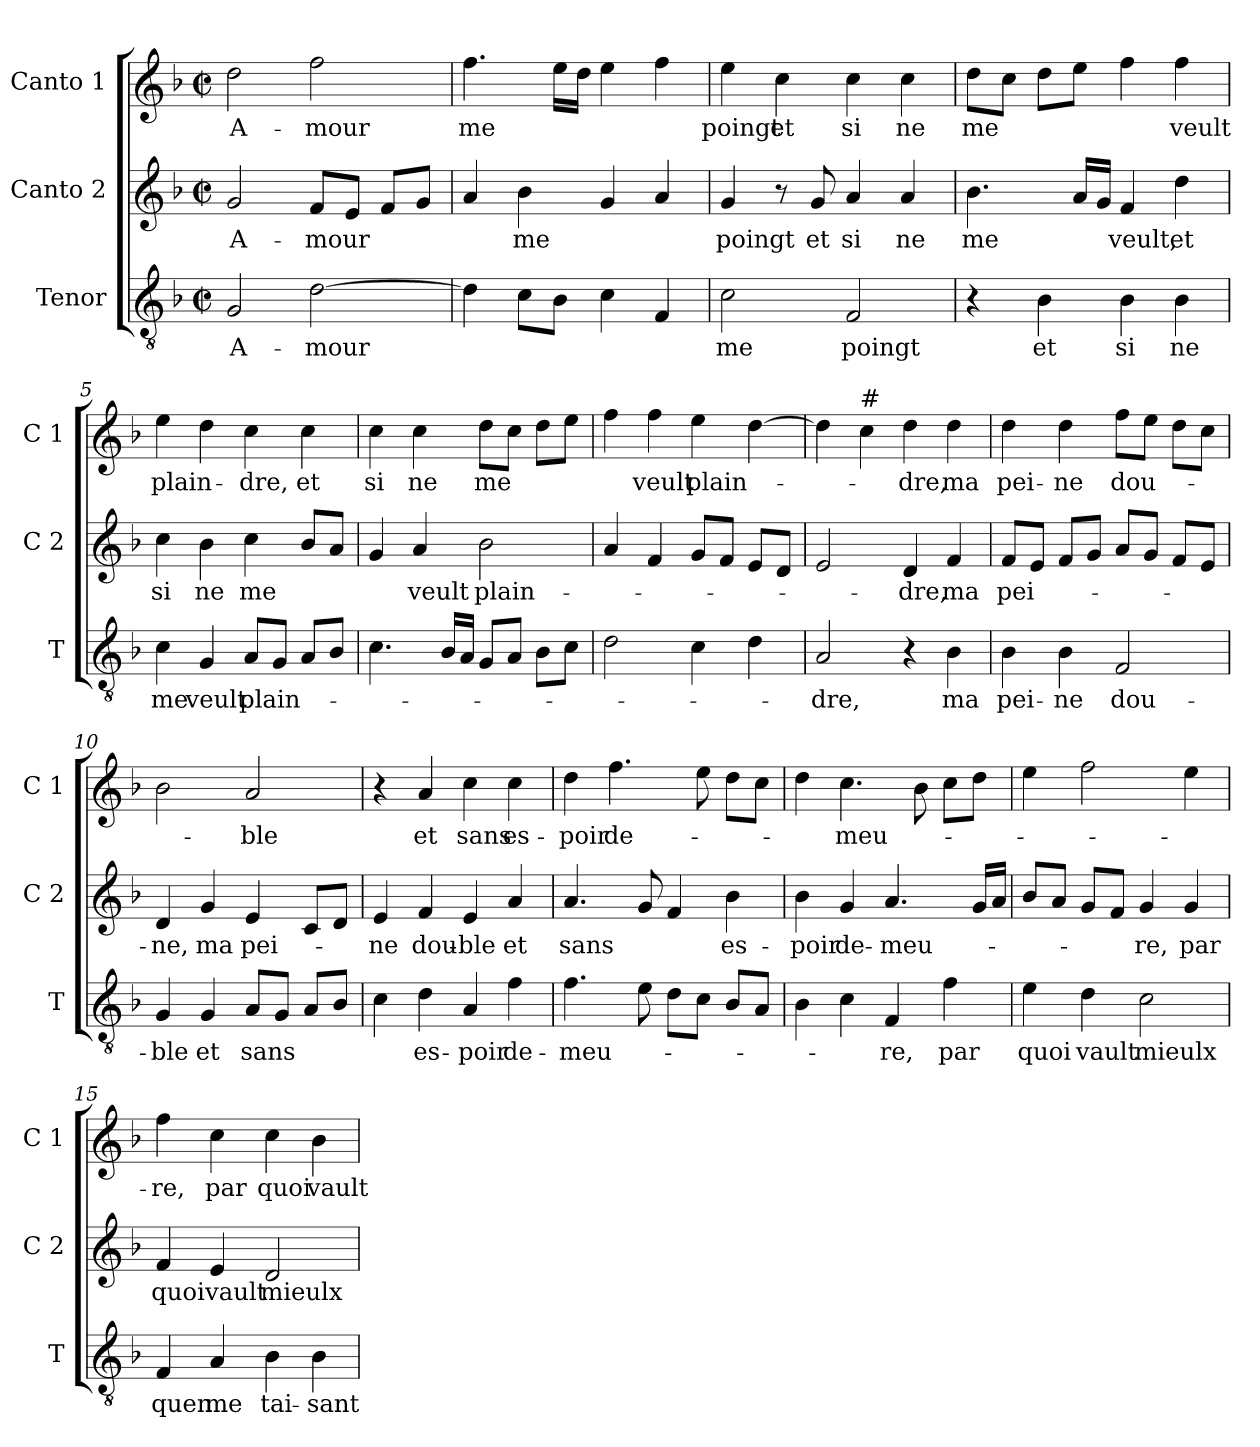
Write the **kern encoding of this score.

**kern	**text	**kern	**text	**kern	**text
*part3	*part3	*part2	*part2	*part1	*part1
*staff3	*staff3	*staff2	*staff2	*staff1	*staff1
*I"Tenor	*	*I"Canto 2	*	*I"Canto 1	*
*I'T	*	*I'C 2	*	*I'C 1	*
*clefGv2	*	*clefG2	*	*clefG2	*
*k[b-]	*	*k[b-]	*	*k[b-]	*
*F:	*	*F:	*	*F:	*
*M2/2	*	*M2/2	*	*M2/2	*
*met(c|)	*	*met(c|)	*	*met(c|)	*
=1	=1	=1	=1	=1	=1
!	!LO:LY:b	!	!LO:LY:b	!	!LO:LY:b
2G/	A-	2g/	A-	2dd\	A-
!	!LO:LY:b	!	!LO:LY:b	!	!LO:LY:b
[2d\	-mour	8f/L	-mour	2ff\	-mour
.	.	8e/J	.	.	.
.	.	8f/L	.	.	.
.	.	8g/J	.	.	.
=2	=2	=2	=2	=2	=2
!	!	!	!	!	!LO:LY:b
4d\]	.	4a/	.	4.ff\	me
!	!	!	!LO:LY:b	!	!
8c\L	.	4b-\	me	.	.
8B-\J	.	.	.	16ee\LL	.
.	.	.	.	16dd\JJ	.
4c\	.	4g/	.	4ee\	.
4F/	.	4a/	.	4ff\	.
=3	=3	=3	=3	=3	=3
!	!LO:LY:b	!	!LO:LY:b	!	!LO:LY:b
2c\	me	4g/	poingt	4ee\	poingt
!	!	!	!	!	!LO:LY:b
.	.	8r	.	4cc\	et
!	!	!	!LO:LY:b	!	!
.	.	8g/	et	.	.
!	!LO:LY:b	!	!LO:LY:b	!	!LO:LY:b
2F/	poingt	4a/	si	4cc\	si
!	!	!	!LO:LY:b	!	!LO:LY:b
.	.	4a/	ne	4cc\	ne
=4	=4	=4	=4	=4	=4
!	!	!	!LO:LY:b	!	!LO:LY:b
4r	.	4.b-\	me	8dd\L	me
.	.	.	.	8cc\J	.
!	!LO:LY:b	!	!	!	!
4B-\	et	.	.	8dd\L	.
.	.	16a/LL	.	8ee\J	.
.	.	16g/JJ	.	.	.
!	!LO:LY:b	!	!LO:LY:b	!	!
4B-\	si	4f/	veult,	4ff\	.
!	!LO:LY:b	!	!LO:LY:b	!	!LO:LY:b
4B-\	ne	4dd\	et	4ff\	veult
!!LO:LB:g=z
=5	=5	=5	=5	=5	=5
!	!LO:LY:b	!	!LO:LY:b	!	!LO:LY:b
4c\	me	4cc\	si	4ee\	plain-
!	!LO:LY:b	!	!LO:LY:b	!	!
4G/	veult	4b-\	ne	4dd\	.
!	!LO:LY:b	!	!LO:LY:b	!	!LO:LY:b
8A/L	plain-	4cc\	me	4cc\	-dre,
8G/J	.	.	.	.	.
!	!	!	!	!	!LO:LY:b
8A/L	.	8b-/L	.	4cc\	et
8B-/J	.	8a/J	.	.	.
=6	=6	=6	=6	=6	=6
!	!	!	!	!	!LO:LY:b
4.c\	.	4g/	.	4cc\	si
!	!	!	!LO:LY:b	!	!LO:LY:b
.	.	4a/	veult	4cc\	ne
16B-/LL	.	.	.	.	.
16A/JJ	.	.	.	.	.
!	!	!	!LO:LY:b	!	!LO:LY:b
8G/L	.	2b-\	plain-	8dd\L	me
8A/J	.	.	.	8cc\J	.
8B-\L	.	.	.	8dd\L	.
8c\J	.	.	.	8ee\J	.
=7	=7	=7	=7	=7	=7
2d\	.	4a/	.	4ff\	.
!	!	!	!	!	!LO:LY:b
.	.	4f/	.	4ff\	veult
!	!	!	!	!	!LO:LY:b
4c\	.	8g/L	.	4ee\	plain-
.	.	8f/J	.	.	.
4d\	.	8e/L	.	[4dd\	.
.	.	8d/J	.	.	.
=8	=8	=8	=8	=8	=8
!	!LO:LY:b	!	!	!	!
2A/	-dre,	2e/	.	4dd\]	.
!	!	!	!	!LO:TX:a:t=#	!
.	.	.	.	4cc\	.
!	!	!	!LO:LY:b	!	!LO:LY:b
4r	.	4d/	-dre,	4dd\	-dre,
!	!LO:LY:b	!	!LO:LY:b	!	!LO:LY:b
4B-\	ma	4f/	ma	4dd\	ma
=9	=9	=9	=9	=9	=9
!	!LO:LY:b	!	!LO:LY:b	!	!LO:LY:b
4B-\	pei-	8f/L	pei-	4dd\	pei-
.	.	8e/J	.	.	.
!	!LO:LY:b	!	!	!	!LO:LY:b
4B-\	-ne	8f/L	.	4dd\	-ne
.	.	8g/J	.	.	.
!	!LO:LY:b	!	!	!	!LO:LY:b
2F/	dou-	8a/L	.	8ff\L	dou-
.	.	8g/J	.	8ee\J	.
.	.	8f/L	.	8dd\L	.
.	.	8e/J	.	8cc\J	.
!!LO:LB:g=z
=10	=10	=10	=10	=10	=10
!	!LO:LY:b	!	!LO:LY:b	!	!
4G/	-ble	4d/	-ne,	2b-\	.
!	!LO:LY:b	!	!LO:LY:b	!	!
4G/	et	4g/	ma	.	.
!	!LO:LY:b	!	!LO:LY:b	!	!LO:LY:b
8A/L	sans	4e/	pei-	2a/	-ble
8G/J	.	.	.	.	.
8A/L	.	8c/L	.	.	.
8B-/J	.	8d/J	.	.	.
=11	=11	=11	=11	=11	=11
!	!	!	!LO:LY:b	!	!
4c\	.	4e/	-ne	4r	.
!	!LO:LY:b	!	!LO:LY:b	!	!LO:LY:b
4d\	es-	4f/	dou-	4a/	et
!	!LO:LY:b	!	!LO:LY:b	!	!LO:LY:b
4A/	-poir	4e/	-ble	4cc\	sans
!	!LO:LY:b	!	!LO:LY:b	!	!LO:LY:b
4f\	de-	4a/	et	4cc\	es-
=12	=12	=12	=12	=12	=12
!	!LO:LY:b	!	!LO:LY:b	!	!LO:LY:b
4.f\	-meu-	4.a/	sans	4dd\	-poir
!	!	!	!	!	!LO:LY:b
.	.	.	.	4.ff\	de-
8e\	.	8g/	.	.	.
8d\L	.	4f/	.	.	.
8c\J	.	.	.	8ee\	.
!	!	!	!LO:LY:b	!	!
8B-/L	.	4b-\	es-	8dd\L	.
8A/J	.	.	.	8cc\J	.
=13	=13	=13	=13	=13	=13
!	!	!	!LO:LY:b	!	!
4B-\	.	4b-\	-poir	4dd\	.
!	!	!	!LO:LY:b	!	!LO:LY:b
4c\	.	4g/	de-	4.cc\	-meu-
!	!LO:LY:b	!	!LO:LY:b	!	!
4F/	-re,	4.a/	-meu-	.	.
.	.	.	.	8b-\	.
!	!LO:LY:b	!	!	!	!
4f\	par	.	.	8cc\L	.
.	.	16g/LL	.	8dd\J	.
.	.	16a/JJ	.	.	.
=14	=14	=14	=14	=14	=14
!	!LO:LY:b	!	!	!	!
4e\	quoi	8b-/L	.	4ee\	.
.	.	8a/J	.	.	.
!	!LO:LY:b	!	!	!	!
4d\	vault	8g/L	.	2ff\	.
.	.	8f/J	.	.	.
!	!LO:LY:b	!	!LO:LY:b	!	!
2c\	mieulx	4g/	-re,	.	.
!	!	!	!LO:LY:b	!	!
.	.	4g/	par	4ee\	.
!!LO:PB:g=z
=15	=15	=15	=15	=15	=15
!	!LO:LY:b	!	!LO:LY:b	!	!LO:LY:b
4F/	quen	4f/	quoi	4ff\	-re,
!	!LO:LY:b	!	!LO:LY:b	!	!LO:LY:b
4A/	me	4e/	vault	4cc\	par
!	!LO:LY:b	!	!LO:LY:b	!	!LO:LY:b
4B-\	tai-	2d/	mieulx	4cc\	quoi
!	!LO:LY:b	!	!	!	!LO:LY:b
4B-\	-sant	.	.	4b-\	vault
=	=	=	=	=	=
*-	*-	*-	*-	*-	*-
